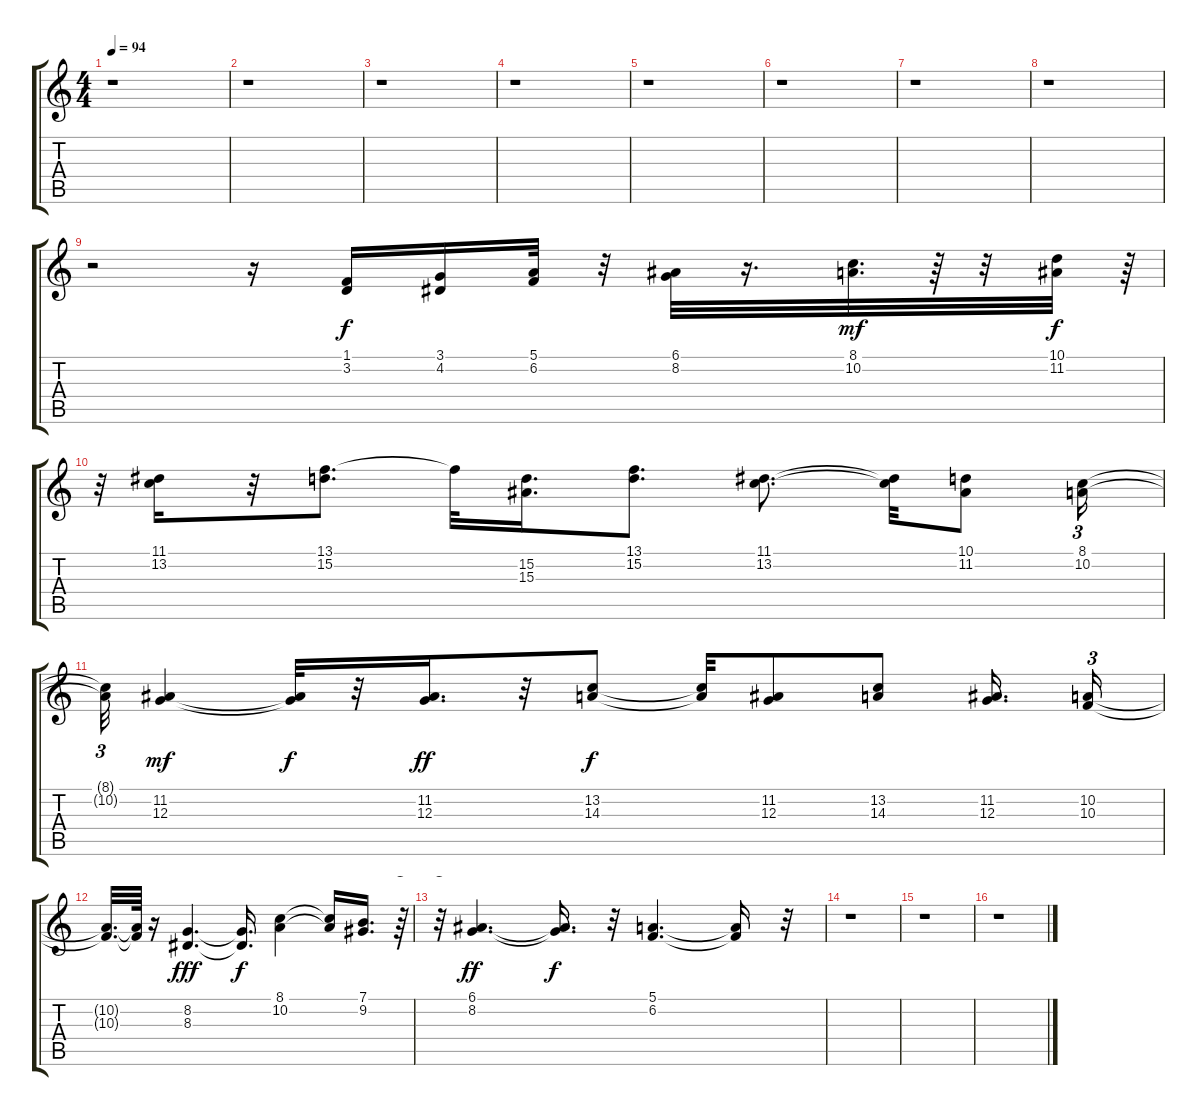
\track "" {instrument altosax}
\staff {score tabs}
\tuning (E4 B3 G3 D3 A2 E2) {hide}
\ts (4 4)
\tempo 94
\clef g2
\ks c
r.1{dy f} |
r.1 |
r.1 |
r.1 |
r.1 |
r.1 |
r.1 |
r.1 |
r.2 r.16 (1.1 3.2).16{volume 16 balance 10 instrument altosax} (3.1 4.2).16 (5.1 6.2).32 r.32 (6.1 8.2).32 r.16{d} (8.1 10.2).32{d dy mf} r.64 r.32 (10.1 11.2).32{dy f} r.64{tu (3 2)} |
r.32{tu (3 2)} (11.1 13.2).16 r.32 (13.1 15.2).8{d} 13.1{t}.32 (15.2 15.3).16{d} (13.1 15.2).8{d} (11.1 13.2).8{d} (11.1{t} 13.2{t}).32 (10.1 11.2).8 (8.1 10.2).16{tu (3 2)} |
(8.1{t} 10.2{t}).32{tu (3 2)} (11.2 12.3).4{dy mf} (11.2{t} 12.3{t}).32{dy f} r.32 (11.2 12.3).16{d dy ff} r.32 (13.2 14.3).8{dy f} (13.2{t} 14.3{t}).32 (11.2 12.3).8 (13.2 14.3).8 (11.2 12.3).16{d} (10.2 10.3).16{tu (3 2)} |
(10.2{t} 10.3{t}).32{d} (10.2{t} 10.3{t}).64 r.16 (8.2 8.3).4{d dy fff} (8.2{t} 8.3{t}).16{d dy f} (8.1 10.2).4 (8.1{t} 10.2{t}).16 (7.1 9.2).16{d} r.64{tu (3 2)} |
r.32{tu (3 2)} (6.1 8.2).4{d dy ff} (6.1{t} 8.2{t}).16{d dy f} r.32 (5.1 6.2).4{d} (5.1{t} 6.2{t}).16 r.32 |
r.1 |
r.1 |
r.1
